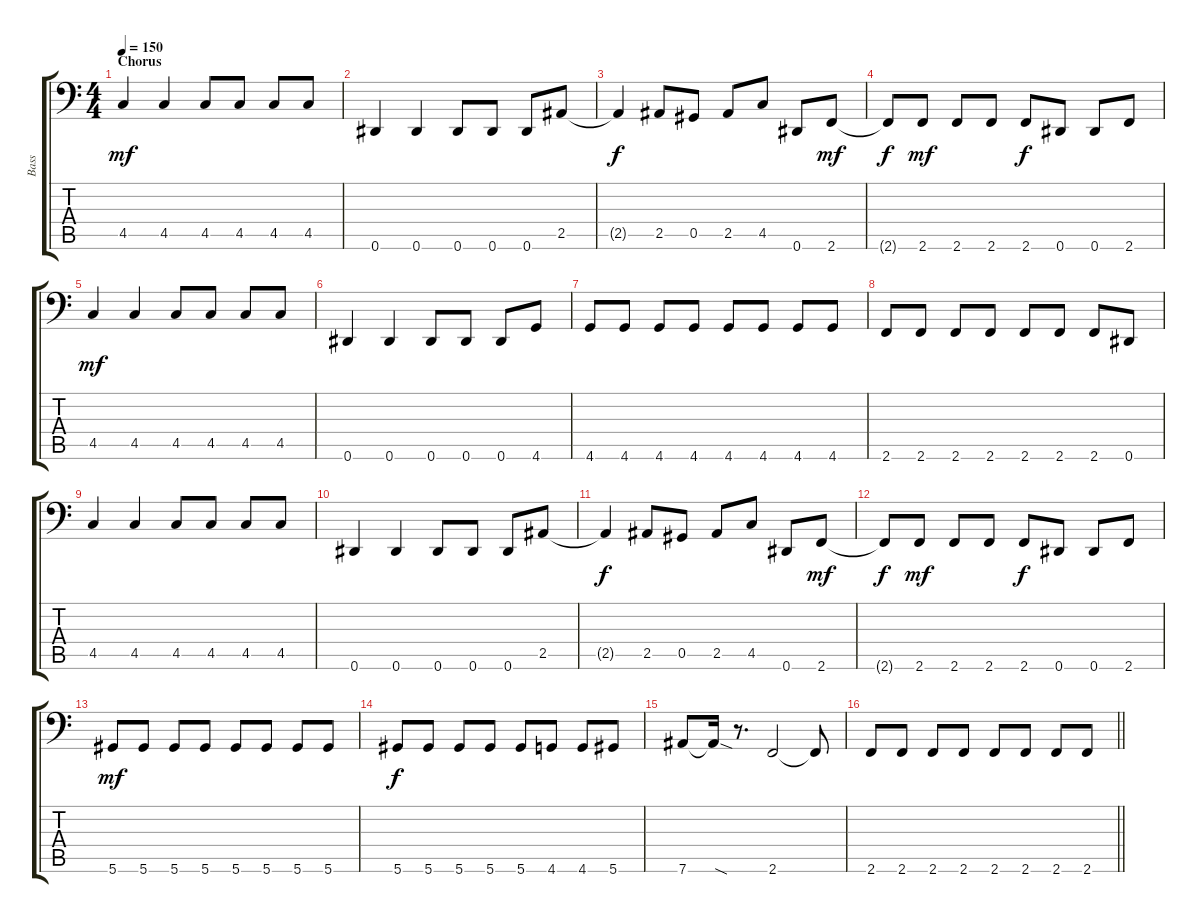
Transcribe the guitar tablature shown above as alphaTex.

\track ("Bass" "Bass") {instrument electricbassfinger}
\staff {score tabs}
\tuning (Eb3 Bb2 Gb2 Db2 Ab1 Eb1) {hide}
\ts (4 4)
\section ("" "Chorus")
\tempo 150
\clef f4
\ks c
4.5.4{dy mf} 4.5.4 4.5.8 4.5.8 4.5.8 4.5.8 |
0.6.4 0.6.4 0.6.8 0.6.8 0.6.8 2.5.8 |
2.5{t}.4{dy f} 2.5.8 0.5.8 2.5.8 4.5.8 0.6.8 2.6.8{dy mf} |
2.6{t}.8{dy f} 2.6.8{dy mf} 2.6.8 2.6.8 2.6.8{dy f} 0.6.8 0.6.8 2.6.8 |
4.5.4{dy mf} 4.5.4 4.5.8 4.5.8 4.5.8 4.5.8 |
0.6.4 0.6.4 0.6.8 0.6.8 0.6.8 4.6.8 |
4.6.8 4.6.8 4.6.8 4.6.8 4.6.8 4.6.8 4.6.8 4.6.8 |
2.6.8 2.6.8 2.6.8 2.6.8 2.6.8 2.6.8 2.6.8 0.6.8 |
4.5.4 4.5.4 4.5.8 4.5.8 4.5.8 4.5.8 |
0.6.4 0.6.4 0.6.8 0.6.8 0.6.8 2.5.8 |
2.5{t}.4{dy f} 2.5.8 0.5.8 2.5.8 4.5.8 0.6.8 2.6.8{dy mf} |
2.6{t}.8{dy f} 2.6.8{dy mf} 2.6.8 2.6.8 2.6.8{dy f} 0.6.8 0.6.8 2.6.8 |
5.6.8{dy mf} 5.6.8 5.6.8 5.6.8 5.6.8 5.6.8 5.6.8 5.6.8 |
5.6.8{dy f} 5.6.8 5.6.8 5.6.8 5.6.8 4.6.8 4.6.8 5.6.8 |
7.6.8 7.6{sod t}.16 r.8{d} 2.6.2 2.6{t}.8 |
\barLineRight lightlight
2.6.8 2.6.8 2.6.8 2.6.8 2.6.8 2.6.8 2.6.8 2.6.8
